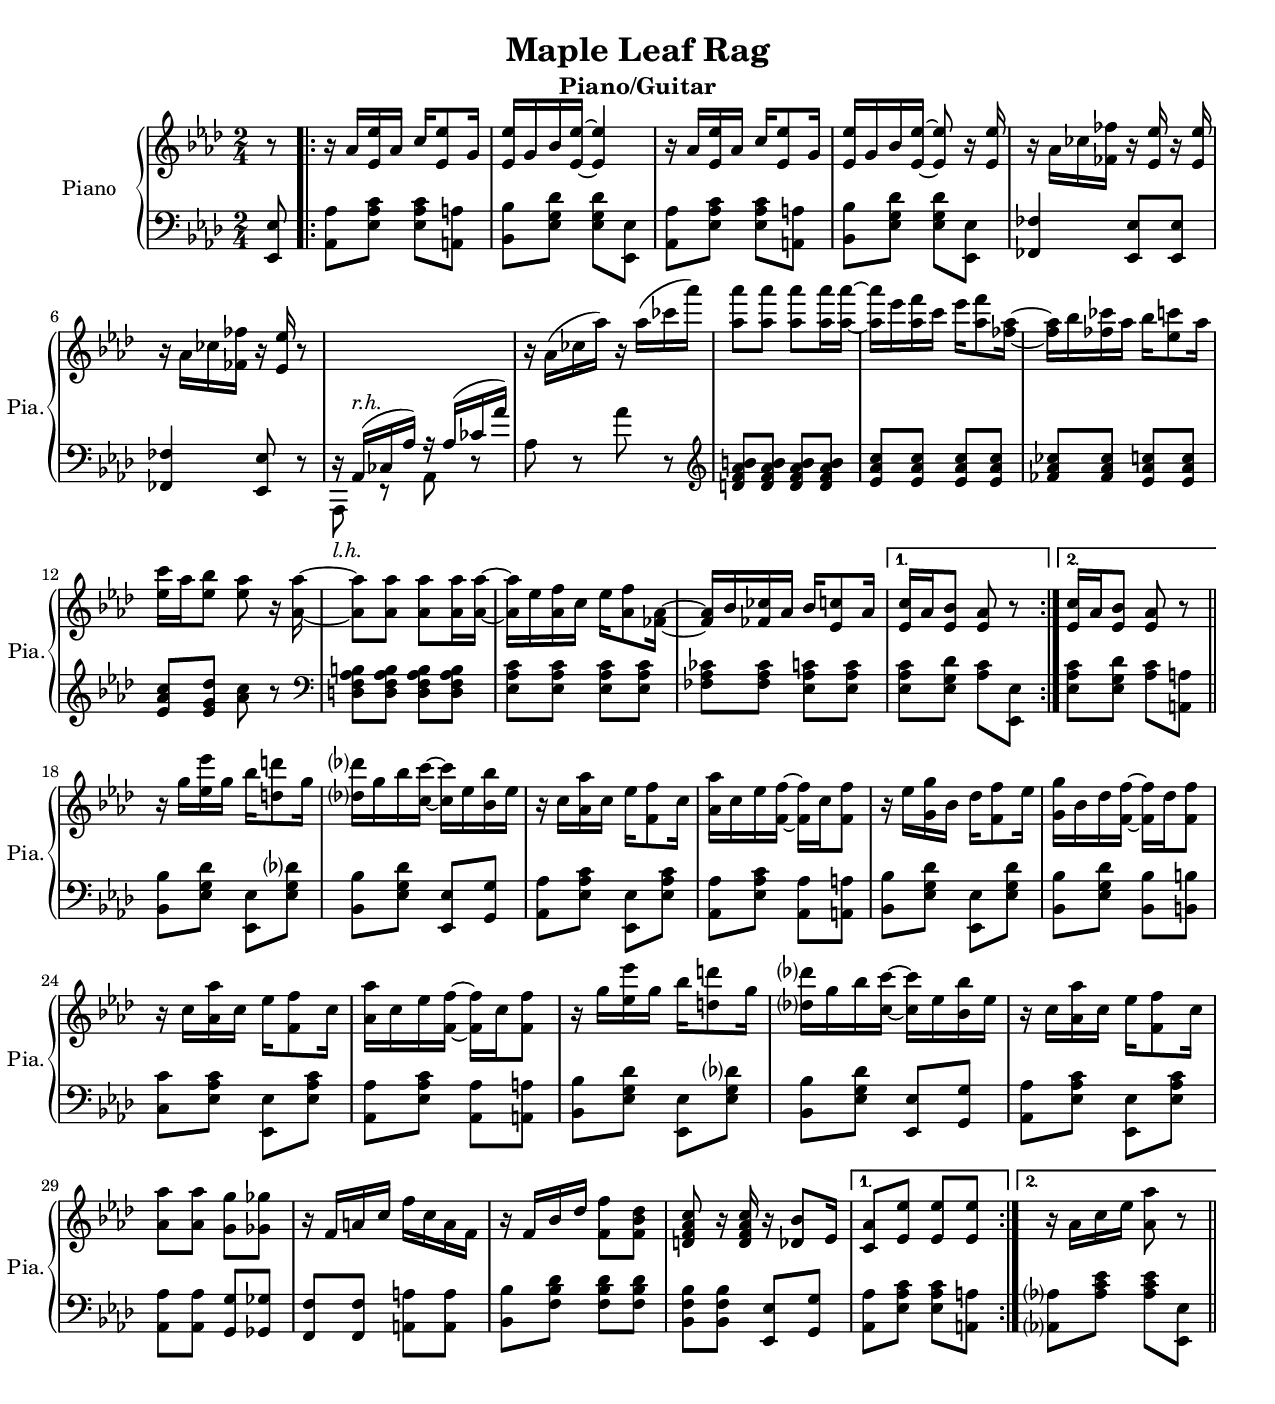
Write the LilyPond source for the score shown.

% -*- coding: utf-8; -*-
\version "2.10.33"
%%%%%%%%%%%%%%%%%%%%%%%%%%%%%%%%%%%%%%%%%%%%%%%%%%%%%%%%%%%%%%%%
% standard "guitar" chord notation

chExceptionMusic = {
  <c f g>1-\markup { \super "sus" }
  <c e g b>1-\markup { \super "maj7" }
  <c e g b d>1-\markup { \super "maj9" }
  <c ees ges>1-\markup { \super "dim" }
  <c ees ges beses>1-\markup { \super "dim7" }
}
chExceptionsShort =#(sequential-music-to-chord-exceptions chExceptionMusic #t)
chExceptions = #(append
  (sequential-music-to-chord-exceptions chExceptionMusic #t)
  ignatzekExceptions)

chordProperties = \sequential { 
    \set majorSevenSymbol = \markup { "maj7" }
    \set chordNameExceptions = #chExceptionsShort
}

\header {
  title = "Maple Leaf Rag"
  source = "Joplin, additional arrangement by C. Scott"
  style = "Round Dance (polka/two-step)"
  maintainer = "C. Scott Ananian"
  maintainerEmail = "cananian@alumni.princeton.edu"
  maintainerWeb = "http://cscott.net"
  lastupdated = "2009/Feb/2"
  meter = 240 % ???
}
#(set-default-paper-size "letter")
#(set-global-staff-size 18)

pianotop = {
  \tag #'key \key aes \major
  \time 2/4

  \partial 8 r8
  \repeat volta 2 {
    r16 aes'16 <ees' ees''> aes' c'' <ees' ees''>8 g'16 |
    <ees' ees''>16 g' bes' <ees' ees''> ~ <ees' ees''>4 |
    r16 aes'16 <ees' ees''> aes' c'' <ees' ees''>8 g'16 |
    <ees' ees''>16 g' bes' <ees' ees''> ~ <ees' ees''>8 r16 <ees' ees''>16 |

    r16 aes'16 ces'' <fes' fes''> r <ees' ees''> r <ees' ees''> |
    r16 aes'16 ces'' <fes' fes''> r <ees' ees''> r8 |
    \change Staff = "lower" \stemUp \slurUp
    r16 aes,(^\markup{ \italic "r.h." } ces aes) r aes( ces' aes') |
    \change Staff = "upper" \stemNeutral \slurNeutral
    r16 aes'( ces'' aes'') r aes''( ces''' aes''') |

    <aes'' aes'''>8 <aes'' aes'''> <aes'' aes'''> <aes'' aes'''>16 <aes'' aes'''> ~ |
    <aes'' aes'''>16 ees''' <aes'' f'''> c''' ees''' <aes'' f'''>8 <aes'' fes''>16 ~ |
    <aes'' fes''>16 bes'' <fes'' ces'''> aes'' bes'' <ees'' c'''>8 aes''16 |
    <ees'' c'''>16 aes'' <ees'' bes''>8 <ees'' aes''> r16 <aes' aes''> ~ |

    <aes' aes''>8 <aes' aes''> <aes' aes''> <aes' aes''>16 <aes' aes''> ~ |
    <aes' aes''>16 ees'' <aes' f''> c'' ees'' <aes' f''>8 <aes' fes'>16 ~ |
    <aes' fes'>16 bes' <fes' ces''> aes' bes' <ees' c''>8 aes'16 |
  }
  \alternative {
    { <ees' c''>16 aes' <ees' bes'>8 <ees' aes'> r8 | }
    { <ees' c''>16 aes' <ees' bes'>8 <ees' aes'> r8 \bar "||" | }
  }

  \repeat volta 2 {
    r16 g''16 <ees'' ees'''> g'' bes'' <d'' d'''>8 g''16 |
    <des'' des'''>16 g'' bes'' <c'' c'''> ~ <c'' c'''> ees'' <bes' bes''> ees'' |
    r16 c'' <aes' aes''> c'' ees'' <f' f''>8 c''16 |
    <aes' aes''>16 c'' ees'' <f' f''> ~ <f' f''> c'' <f' f''>8 |

    r16 ees'' <g' g''> bes' des'' <f' f''>8 ees''16 |
    <g' g''>16 bes' des'' <f' f''> ~ <f' f''> des'' <f' f''>8 |
    r16 c'' <aes' aes''> c'' ees'' <f' f''>8 c''16 |
    <aes' aes''>16 c'' ees'' <f' f''> ~ <f' f''> c'' <f' f''>8 |

    r16 g''16 <ees'' ees'''> g'' bes'' <d'' d'''>8 g''16 |
    <des'' des'''>16 g'' bes'' <c'' c'''> ~ <c'' c'''> ees'' <bes' bes''> ees'' |
    r16 c'' <aes' aes''> c'' ees'' <f' f''>8 c''16 |
    <aes' aes''>8 <aes' aes''> <g' g''> <ges' ges''> |

    r16 f' a' c'' f'' c'' a' f' |
    r16 f' bes' des'' <f' f''>8 <f' bes' des''> |
    <d' f' aes' c''>8 r16 <d' f' aes' c''> r16 <des' bes'>8 ees'16
  } \alternative {
    { <c' aes'>8 <ees' ees''> <ees' ees''> <ees' ees''> | }
    { r16 aes' c'' ees'' <aes' aes''>8 r8 \bar "||" | }
  }
}
pianobot = {
  \tag #'key \key aes \major
  \time 2/4
  \partial 8 <ees ees,>8 |
  \repeat volta 2 {
    <aes, aes>8 <ees aes c'> <ees aes c'> <a, a> |
    <bes, bes>8 <ees g des'> <ees g des'> <ees, ees> |
    <aes, aes>8 <ees aes c'> <ees aes c'> <a, a> |
    <bes, bes>8 <ees g des'> <ees g des'> <ees, ees> |
    <fes, fes>4 <ees, ees>8 <ees, ees> |
    <fes, fes>4 <ees, ees>8 r8 |
    \stemDown
    aes,,8_\markup{ \italic "l.h." } r aes, r |
    aes8 r aes' r |
    \stemNeutral
    \clef treble

    <d' f' aes' b'>8 <d' f' aes' b'> <d' f' aes' b'> <d' f' aes' b'> |
    <ees' aes' c''>8 <ees' aes' c''> <ees' aes' c''> <ees' aes' c''> |
    <fes' aes' ces''>8 <fes' aes' ces''> <ees' aes' c''> <ees' aes' c''> |
    <ees' aes' c''>8 <ees' g' des''> <aes' c''> r8 |
    \clef bass
    
    <d f aes b>8 <d f aes b> <d f aes b> <d f aes b> |
    <ees aes c'>8 <ees aes c'> <ees aes c'> <ees aes c'> |
    <fes aes ces'>8 <fes aes ces'> <ees aes c'> <ees aes c'> |
  }
  \alternative {
    { <ees aes c'>8 <ees g des'> <aes c'> <ees, ees> | }
    { <ees aes c'>8 <ees g des'> <aes c'> <a, a> | }
  }

  \repeat volta 2 {
    <bes, bes>8 <ees g des'> <ees, ees> <ees g des'> |
    <bes, bes>8 <ees g des'> <ees, ees> <g, g> |
    <aes, aes>8 <ees aes c'> <ees, ees> <ees aes c'> |
    <aes, aes>8 <ees aes c'> <aes, aes> <a, a> |
    
    <bes, bes>8 <ees g des'> <ees, ees> <ees g des'> |
    <bes, bes>8 <ees g des'> <bes, bes> <b, b> |
    <c c'>8 <ees aes c'> <ees, ees> <ees aes c'> |
    <aes, aes>8 <ees aes c'> <aes, aes> <a, a> |
    
    <bes, bes>8 <ees g des'> <ees, ees> <ees g des'> |
    <bes, bes>8 <ees g des'> <ees, ees> <g, g> |
    <aes, aes>8 <ees aes c'> <ees, ees> <ees aes c'> |
    <aes, aes>8 <aes, aes> <g, g> <ges, ges> |

    <f, f>8 <f, f> <a, a> <a, a> |
    <bes, bes>8 <f bes des'> <f bes des'> <f bes des'> |
    <bes, f bes>8 <bes, f bes> <ees, ees> <g, g> |
  } \alternative {
    { <aes, aes>8 <ees aes c'> <ees aes c'> <a, a> | }
    { <aes, aes>8 <aes c' ees'> <aes c' ees'> <ees, ees> | }
  }
}

\paper {
  scoreTitleMarkup = \bookTitleMarkup
  bookTitleMarkup = \markup {}
  ragged-bottom = ##t
  %annotate-spacing = ##t
}

% combined score
%{
\score {
  <<
    \context ChordNames {
         \set chordChanges = ##t
         \harmonies
    }
    \context Staff = melody <<
      #(set-accidental-style 'modern-cautionary)
      \set Staff.instrumentName = "Melody"
      \set Staff.shortInstrumentName = "Mel."
      \context Voice = melody { \small\melody\melodytag }
      \context Lyrics = firstverse \lyricsto melody \wordsA
      \context Lyrics = secondverse \lyricsto melody \wordsB
    >>
    \context PianoStaff <<
      #(set-accidental-style 'piano-cautionary)
      \context Staff = upper <<
	\set Staff.instrumentName = \markup{ \column { "Soprano/" "Alto" } }
	\set Staff.shortInstrumentName = "S/A"
	\set Staff.printPartCombineTexts = ##f
	\partcombine {\melody\melodytag} {\alto\altotag}
      >>
      \context Staff = lower <<
	%\set Staff.printPartCombineTexts = ##f
	\set Staff.instrumentName = "Bass"
	\set Staff.shortInstrumentName = "Bas."
	\clef bass
	\keepWithTag #'n \bass
      >>
    >>
    \new Staff <<
	\clef bass
	\key bes \major \time 4/4
	\transpose c c,, \harmonies
    >>
    \new Staff <<
      \set Staff.instrumentName = \markup{ \column{ "Banjo" "capo'd" "to A" } }
      \set Staff.shortInstrumentName = "Ban."
      \transpose bes a \banjo
    >>
    \new TabStaff <<
      \set TabStaff.stringTunings = #bass-tuning
      \set Staff.instrumentName = "Bass"
      \set Staff.shortInstrumentName = "Bas."
      \removeWithTag #'key \keepWithTag #'n \bass
    >>
    \new PianoStaff <<
      #(set-accidental-style 'piano-cautionary)
      \set PianoStaff.instrumentName = \markup { "Piano" }
      \set PianoStaff.shortInstrumentName = \markup { "Pia." }
      \context Staff = upper << \pianotop >>
      \context Staff = lower << \clef bass \pianobot >>
    >>
  >>
  \layout { }
  \header {
    instrument = "Combined Score"
  }
}
%}
				
% piano/guitar score
\score {
  <<
%{
    \context ChordNames {
         \set chordChanges = ##t
         \harmonies
    }
    \new Staff <<
      #(set-accidental-style 'modern-cautionary)
      \set Staff.instrumentName = "Melody"
      \set Staff.shortInstrumentName = "Mel."
      \set Staff.printPartCombineTexts = ##f
      %\small\partcombine {\melody\melodytag} {\alto\altotag}
      \new Voice = melody {
	\small{\melody\melodytag}
      }
    >>
    \new Lyrics \lyricsto "melody" { \small\wordsA }
    %\new Lyrics \lyricsto "melody" { \small\wordsB }
%}
    \new PianoStaff <<
      #(set-accidental-style 'piano-cautionary)
      \set PianoStaff.instrumentName = \markup { "Piano" }
      \set PianoStaff.shortInstrumentName = \markup { "Pia." }
      \context Staff = upper << \time 2/4 \pianotop >>
      \context Staff = lower << \clef bass \pianobot >>
    >>
  >>
  \layout { }
  \header {
    instrument = "Piano/Guitar"
    breakbefore=##t
  }
}

% midi score.
\score {
  \unfoldRepeats
  \context PianoStaff <<
%{
    \context Staff=melody << 
       \set Staff.midiInstrument = "fiddle"
       r1 { \melody \melodytag }
     >>
    \context Staff=alto << 
       \set Staff.midiInstrument = "fiddle"
       r1 { \alto \altotag }
     >>
    \context Staff=bass <<
      \set Staff.midiInstrument = "acoustic bass"
      r1\ff
      %\transpose c c'
      \keepWithTag #'n \bass
    >>
    \context Staff=chords <<
      \set Staff.midiInstrument = "pizzicato strings"
      r1\pp
      \harmonies
    >>
    \context Staff=banjo <<
      \set Staff.midiInstrument = "banjo"
      r1\pp
      \banjo
    >>
%}
    \context Staff=upper <<
      \set Staff.midiInstrument = "acoustic grand"
      r1
      \pianotop
    >>
    \context Staff=lower <<
      \set Staff.midiInstrument = "acoustic grand"
      r1
      \pianobot
    >>
  >>
  
  \midi {
    \context {
      \Score
      tempoWholesPerMinute = #(ly:make-moment 110 4)
      }
    }
}
